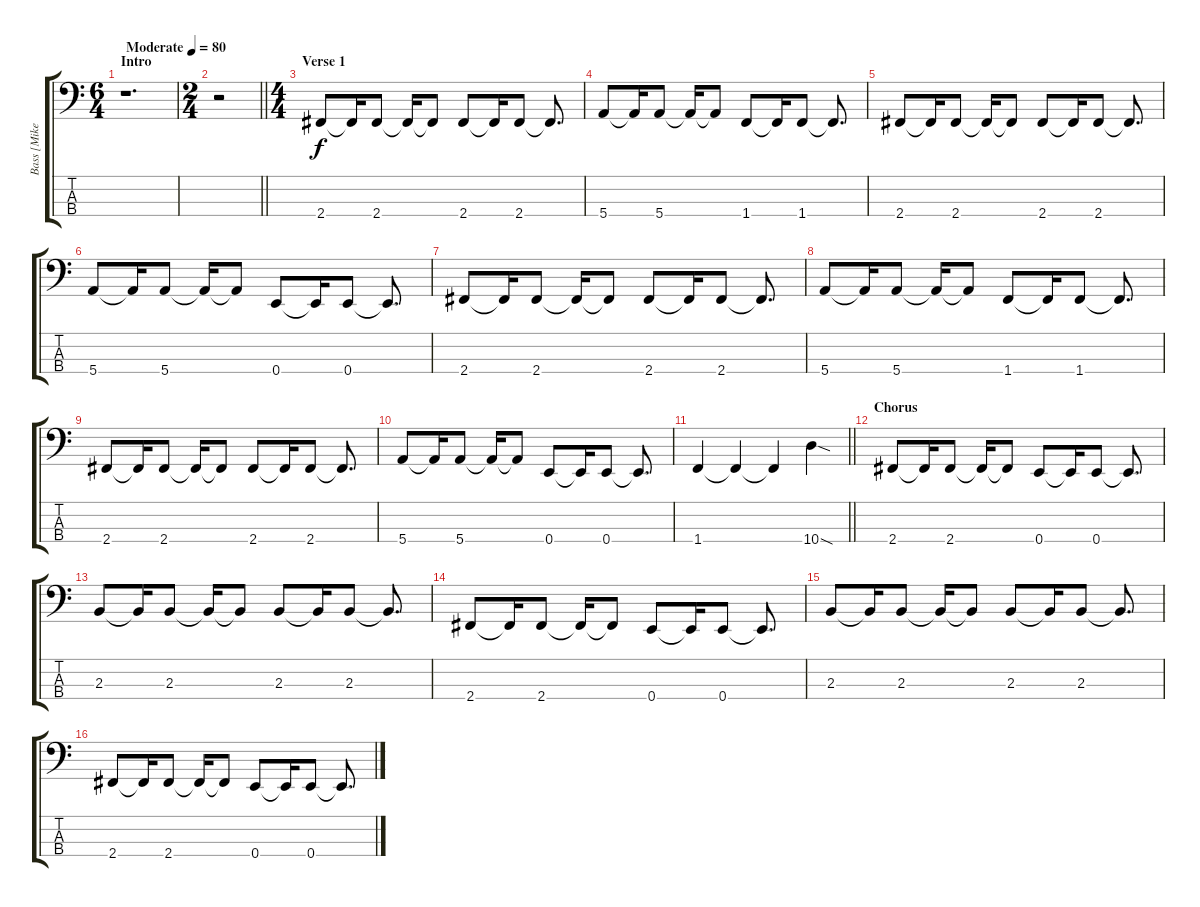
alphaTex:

\track ("Bass [Mike Hunter]" "Bass [Mike") {instrument electricbassfinger}
\staff {score tabs}
\tuning (G2 D2 A1 E1) {hide}
\ts (6 4)
\section ("" "Intro")
\tempo (80 "Moderate")
\clef f4
\ks c
r.1{d dy f instrument electricbassfinger} |
\ts (2 4)
\barLineRight lightlight
r.2 |
\ts (4 4)
\section ("" "Verse 1")
2.4.8 2.4{t}.16 2.4.8 2.4{t}.16 2.4{t}.8 2.4.8 2.4{t}.16 2.4.8 2.4{t}.8{d} |
5.4.8 5.4{t}.16 5.4.8 5.4{t}.16 5.4{t}.8 1.4.8 1.4{t}.16 1.4.8 1.4{t}.8{d} |
2.4.8 2.4{t}.16 2.4.8 2.4{t}.16 2.4{t}.8 2.4.8 2.4{t}.16 2.4.8 2.4{t}.8{d} |
5.4.8 5.4{t}.16 5.4.8 5.4{t}.16 5.4{t}.8 0.4.8 0.4{t}.16 0.4.8 0.4{t}.8{d} |
2.4.8 2.4{t}.16 2.4.8 2.4{t}.16 2.4{t}.8 2.4.8 2.4{t}.16 2.4.8 2.4{t}.8{d} |
5.4.8 5.4{t}.16 5.4.8 5.4{t}.16 5.4{t}.8 1.4.8 1.4{t}.16 1.4.8 1.4{t}.8{d} |
2.4.8 2.4{t}.16 2.4.8 2.4{t}.16 2.4{t}.8 2.4.8 2.4{t}.16 2.4.8 2.4{t}.8{d} |
5.4.8 5.4{t}.16 5.4.8 5.4{t}.16 5.4{t}.8 0.4.8 0.4{t}.16 0.4.8 0.4{t}.8{d} |
\barLineRight lightlight
1.4.4 1.4{t}.4 1.4{t}.4 10.4{sod}.4 |
\section ("" "Chorus")
2.4.8 2.4{t}.16 2.4.8 2.4{t}.16 2.4{t}.8 0.4.8 0.4{t}.16 0.4.8 0.4{t}.8{d} |
2.3.8 2.3{t}.16 2.3.8 2.3{t}.16 2.3{t}.8 2.3.8 2.3{t}.16 2.3.8 2.3{t}.8{d} |
2.4.8 2.4{t}.16 2.4.8 2.4{t}.16 2.4{t}.8 0.4.8 0.4{t}.16 0.4.8 0.4{t}.8{d} |
2.3.8 2.3{t}.16 2.3.8 2.3{t}.16 2.3{t}.8 2.3.8 2.3{t}.16 2.3.8 2.3{t}.8{d} |
2.4.8 2.4{t}.16 2.4.8 2.4{t}.16 2.4{t}.8 0.4.8 0.4{t}.16 0.4.8 0.4{t}.8{d}
